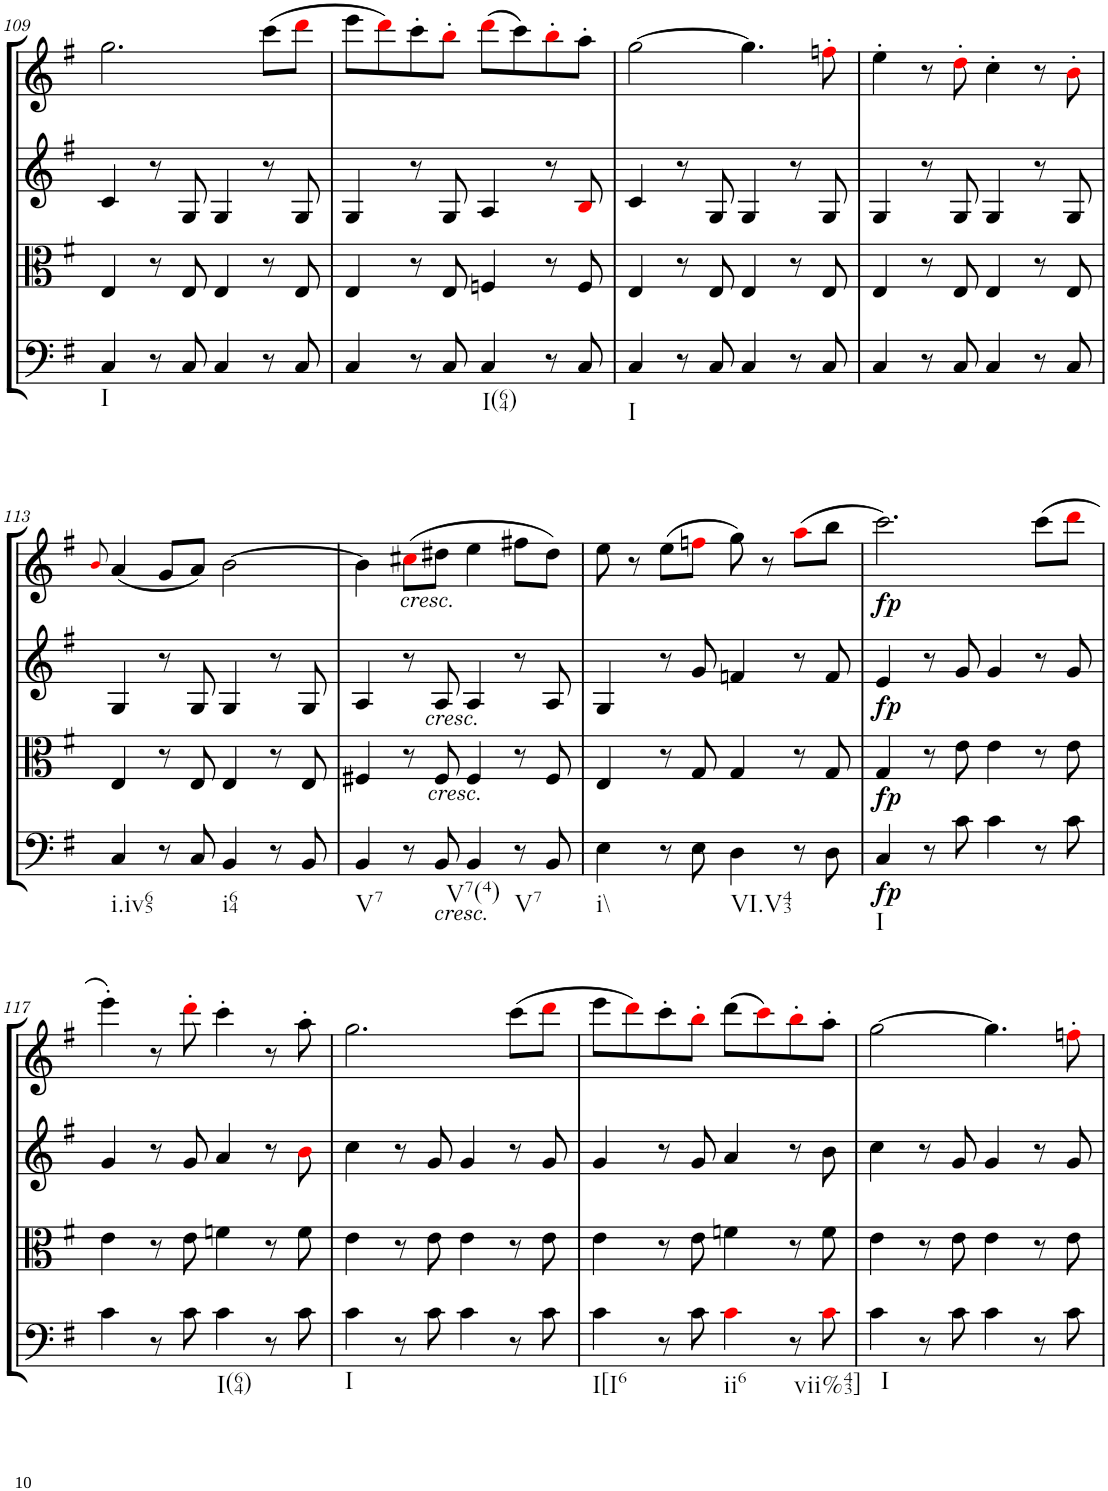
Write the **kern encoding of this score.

**kern	**dynam	**kern	**dynam	**kern	**dynam	**kern
*part4	*part4	*part3	*part3	*part2	*part2	*part1
*staff4	*staff4	*staff3	*staff3	*staff2	*staff2	*staff1
*I"Violoncello.	*	*I"Viola	*	*I"Violin II.	*	*I"Violin I.
*I'Vc	*	*I'Vla	*	*I'Vln	*	*I'Vln
!!LO:PB:g=z
*clefF4	*	*clefC3	*	*clefG2	*	*clefG2
*k[f#]	*	*k[f#]	*	*k[f#]	*	*k[f#]
*M2/2	*	*M2/2	*	*M2/2	*	*M2/2
*met(c|)	*	*met(c|)	*	*met(c|)	*	*met(c|)
=109	=109	=109	=109	=109	=109	=109
!LO:TX:b:t=I	!	!	!	!	!	!
4C/	.	4E/	.	4c/	.	2.gg\
8r	.	8r	.	8r	.	.
8C/	.	8E/	.	8G/	.	.
4C/	.	4E/	.	4G/	.	.
8r	.	8r	.	8r	.	(8ccc\L
8C/	.	8E/	.	8G/	.	8dddi\J
=110	=110	=110	=110	=110	=110	=110
4C/	.	4E/	.	4G/	.	8eee\L
.	.	.	.	.	.	8dddi\)
8r	.	8r	.	8r	.	8ccc'\
8C/	.	8E/	.	8G/	.	8bb'i\J
!LO:TX:b:t=I(64)	!	!	!	!	!	!
4C/	.	4Fn/	.	4A/	.	(8dddi\L
.	.	.	.	.	.	8ccc\)
8r	.	8r	.	8r	.	8bb'i\
8C/	.	8F/	.	8Bi/	.	8aa'\J
=111	=111	=111	=111	=111	=111	=111
!LO:TX:b:t=I	!	!	!	!	!	!
4C/	.	4E/	.	4c/	.	[2gg\
8r	.	8r	.	8r	.	.
8C/	.	8E/	.	8G/	.	.
4C/	.	4E/	.	4G/	.	4.gg\]
8r	.	8r	.	8r	.	.
8C/	.	8E/	.	8G/	.	8ffn'i\
=112	=112	=112	=112	=112	=112	=112
4C/	.	4E/	.	4G/	.	4ee'\
8r	.	8r	.	8r	.	8r
8C/	.	8E/	.	8G/	.	8dd'i\
4C/	.	4E/	.	4G/	.	4cc'\
8r	.	8r	.	8r	.	8r
8C/	.	8E/	.	8G/	.	8b'i\
!!LO:LB:g=z
=113	=113	=113	=113	=113	=113	=113
.	.	.	.	.	.	8qbi/
!LO:TX:b:t=i.iv65	!	!	!	!	!	!
4C/	.	4E/	.	4G/	.	(4a/
8r	.	8r	.	8r	.	8g/L
8C/	.	8E/	.	8G/	.	8a/J)
!LO:TX:b:t=i64	!	!	!	!	!	!
4BB/	.	4E/	.	4G/	.	[2b\
8r	.	8r	.	8r	.	.
8BB/	.	8E/	.	8G/	.	.
=114	=114	=114	=114	=114	=114	=114
!LO:TX:b:t=V7	!	!	!	!	!	!
4BB/	.	4F#X/	.	4A/	.	4b\]
!	!	!	!	!	!	!LO:TX:b:i:t=cresc.
8r	.	8r	.	8r	.	(8cc#Xi\L
!	!	!	!	!LO:TX:b:i:t=cresc.	!	!
!	!	!LO:TX:b:i:t=cresc.	!	!	!	!
!LO:TX:b:i:t=cresc.	!	!	!	!	!	!
8BB/	.	8F#/	.	8A/	.	8dd#X\J
!LO:TX:b:t=V7(4)	!	!	!	!	!	!
4BB/	.	4F#/	.	4A/	.	4ee\
!LO:TX:b:t=V7	!	!	!	!	!	!
8r	.	8r	.	8r	.	8ff#X\L
8BB/	.	8F#/	.	8A/	.	8dd#\J)
=115	=115	=115	=115	=115	=115	=115
!LO:TX:b:t=i\\	!	!	!	!	!	!
4E\	.	4E/	.	4G/	.	8ee\
.	.	.	.	.	.	8r
8r	.	8r	.	8r	.	(8ee\L
8E\	.	8G/	.	8g/	.	8ffni\J
!LO:TX:b:t=VI.V43	!	!	!	!	!	!
4D\	.	4G/	.	4fn/	.	8gg\)
.	.	.	.	.	.	8r
8r	.	8r	.	8r	.	(8aai\L
8D\	.	8G/	.	8f/	.	8bb\J
=116	=116	=116	=116	=116	=116	=116
!LO:TX:b:t=I	!	!	!	!	!	!
!	!LO:DY:b	!	!LO:DY:b	!	!	!
!	!	!	!LO:DY:n=1:a	!	!LO:DY:a	!
4C/	fp	4G/	fp fp	4e/	fp	2.ccc\)
8r	.	8r	.	8r	.	.
8c\	.	8e\	.	8g/	.	.
4c\	.	4e\	.	4g/	.	.
8r	.	8r	.	8r	.	(8ccc\L
8c\	.	8e\	.	8g/	.	8dddi\J
!!LO:LB:g=z
=117	=117	=117	=117	=117	=117	=117
4c\	.	4e\	.	4g/	.	4eee'\)
8r	.	8r	.	8r	.	8r
8c\	.	8e\	.	8g/	.	8ddd'i\
!LO:TX:b:t=I(64)	!	!	!	!	!	!
4c\	.	4fn\	.	4a/	.	4ccc'\
8r	.	8r	.	8r	.	8r
8c\	.	8f\	.	8bi\	.	8aa'\
=118	=118	=118	=118	=118	=118	=118
!LO:TX:b:t=I	!	!	!	!	!	!
4c\	.	4e\	.	4cc\	.	2.gg\
8r	.	8r	.	8r	.	.
8c\	.	8e\	.	8g/	.	.
4c\	.	4e\	.	4g/	.	.
8r	.	8r	.	8r	.	(8ccc\L
8c\	.	8e\	.	8g/	.	8dddi\J
=119	=119	=119	=119	=119	=119	=119
!LO:TX:b:t=I[I6	!	!	!	!	!	!
4c\	.	4e\	.	4g/	.	8eee\L
.	.	.	.	.	.	8dddi\)
8r	.	8r	.	8r	.	8ccc'\
8c\	.	8e\	.	8g/	.	8bb'i\J
!LO:TX:b:t=ii6	!	!	!	!	!	!
4ci\	.	4fn\	.	4a/	.	(8ddd\L
.	.	.	.	.	.	8ccci\)
8r	.	8r	.	8r	.	8bb'i\
!LO:TX:b:t=vii%43]	!	!	!	!	!	!
8ci\	.	8f\	.	8b\	.	8aa'\J
=120	=120	=120	=120	=120	=120	=120
!LO:TX:b:t=I	!	!	!	!	!	!
4c\	.	4e\	.	4cc\	.	[2gg\
8r	.	8r	.	8r	.	.
8c\	.	8e\	.	8g/	.	.
4c\	.	4e\	.	4g/	.	4.gg\]
8r	.	8r	.	8r	.	.
8c\	.	8e\	.	8g/	.	8ffn'i\
=	=	=	=	=	=	=
*-	*-	*-	*-	*-	*-	*-
